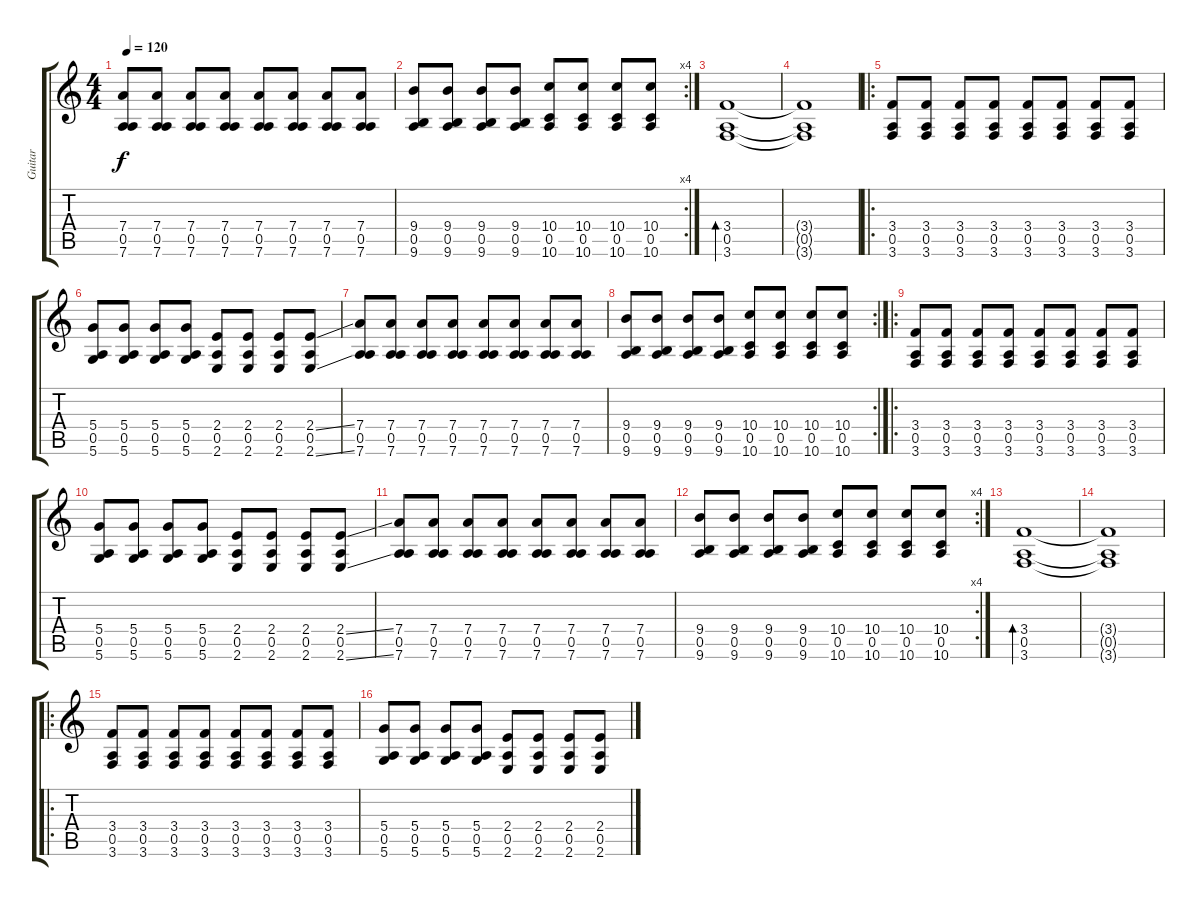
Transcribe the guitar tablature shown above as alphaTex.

\track ("Guitar" "Guitar") {instrument electricguitarclean}
\staff {score tabs}
\tuning (D4 A3 F3 D3 A2 D2) {hide}
\ts (4 4)
\tempo 120
\clef g2
\ks c
(7.4 0.5 7.6).8{dy f} (7.4 0.5 7.6).8 (7.4 0.5 7.6).8 (7.4 0.5 7.6).8 (7.4 0.5 7.6).8 (7.4 0.5 7.6).8 (7.4 0.5 7.6).8 (7.4 0.5 7.6).8 |
\rc 4
(9.4 0.5 9.6).8 (9.4 0.5 9.6).8 (9.4 0.5 9.6).8 (9.4 0.5 9.6).8 (10.4 0.5 10.6).8 (10.4 0.5 10.6).8 (10.4 0.5 10.6).8 (10.4 0.5 10.6).8 |
(3.4 0.5 3.6).1{bd 120} |
(3.4{t} 0.5{t} 3.6{t}).1 |
\ro
(3.4 0.5 3.6).8 (3.4 0.5 3.6).8 (3.4 0.5 3.6).8 (3.4 0.5 3.6).8 (3.4 0.5 3.6).8 (3.4 0.5 3.6).8 (3.4 0.5 3.6).8 (3.4 0.5 3.6).8 |
(5.4 0.5 5.6).8 (5.4 0.5 5.6).8 (5.4 0.5 5.6).8 (5.4 0.5 5.6).8 (2.4 0.5 2.6).8 (2.4 0.5 2.6).8 (2.4 0.5 2.6).8 (2.4{ss} 0.5 2.6{ss}).8 |
(7.4 0.5 7.6).8 (7.4 0.5 7.6).8 (7.4 0.5 7.6).8 (7.4 0.5 7.6).8 (7.4 0.5 7.6).8 (7.4 0.5 7.6).8 (7.4 0.5 7.6).8 (7.4 0.5 7.6).8 |
\rc 2
(9.4 0.5 9.6).8 (9.4 0.5 9.6).8 (9.4 0.5 9.6).8 (9.4 0.5 9.6).8 (10.4 0.5 10.6).8 (10.4 0.5 10.6).8 (10.4 0.5 10.6).8 (10.4 0.5 10.6).8 |
\ro
(3.4 0.5 3.6).8 (3.4 0.5 3.6).8 (3.4 0.5 3.6).8 (3.4 0.5 3.6).8 (3.4 0.5 3.6).8 (3.4 0.5 3.6).8 (3.4 0.5 3.6).8 (3.4 0.5 3.6).8 |
(5.4 0.5 5.6).8 (5.4 0.5 5.6).8 (5.4 0.5 5.6).8 (5.4 0.5 5.6).8 (2.4 0.5 2.6).8 (2.4 0.5 2.6).8 (2.4 0.5 2.6).8 (2.4{ss} 0.5 2.6{ss}).8 |
(7.4 0.5 7.6).8 (7.4 0.5 7.6).8 (7.4 0.5 7.6).8 (7.4 0.5 7.6).8 (7.4 0.5 7.6).8 (7.4 0.5 7.6).8 (7.4 0.5 7.6).8 (7.4 0.5 7.6).8 |
\rc 4
(9.4 0.5 9.6).8 (9.4 0.5 9.6).8 (9.4 0.5 9.6).8 (9.4 0.5 9.6).8 (10.4 0.5 10.6).8 (10.4 0.5 10.6).8 (10.4 0.5 10.6).8 (10.4 0.5 10.6).8 |
(3.4 0.5 3.6).1{bd 120} |
(3.4{t} 0.5{t} 3.6{t}).1 |
\ro
(3.4 0.5 3.6).8{instrument overdrivenguitar} (3.4 0.5 3.6).8 (3.4 0.5 3.6).8 (3.4 0.5 3.6).8 (3.4 0.5 3.6).8 (3.4 0.5 3.6).8 (3.4 0.5 3.6).8 (3.4 0.5 3.6).8 |
(5.4 0.5 5.6).8 (5.4 0.5 5.6).8 (5.4 0.5 5.6).8 (5.4 0.5 5.6).8 (2.4 0.5 2.6).8 (2.4 0.5 2.6).8 (2.4 0.5 2.6).8 (2.4{ss} 0.5 2.6{ss}).8
